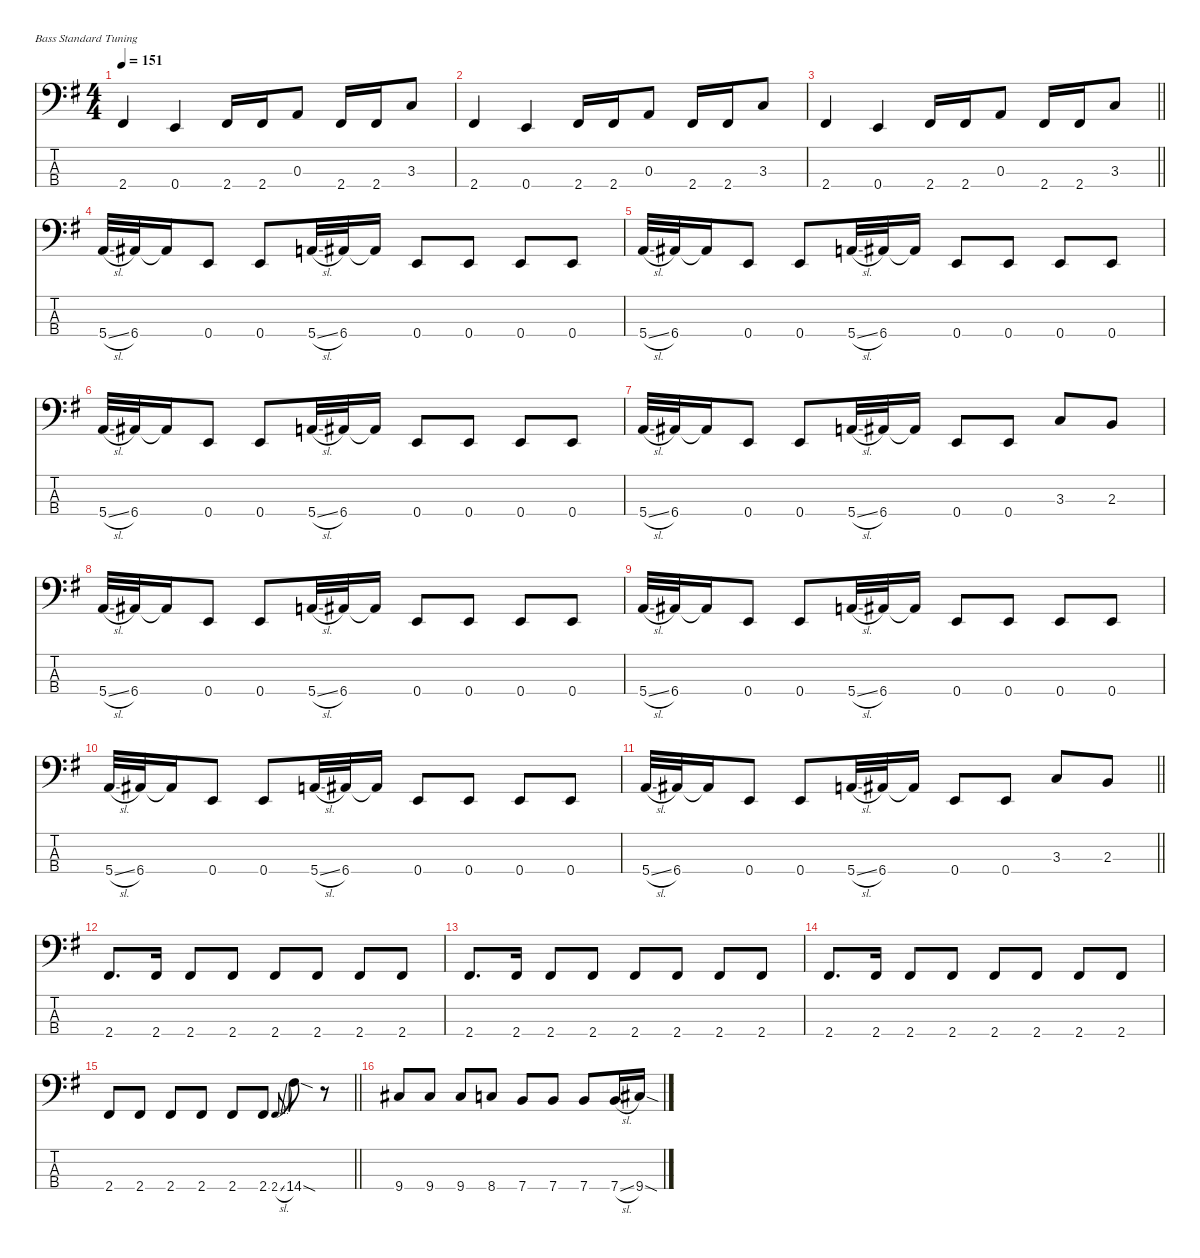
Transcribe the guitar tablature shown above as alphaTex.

\defaultSystemsLayout 4
\hideDynamics
\bracketExtendMode nobrackets
\singleTrackTrackNamePolicy hidden
\multiTrackTrackNamePolicy hidden
\otherSystemsTrackNameOrientation horizontal
\track ("Cliff Burton" "el.bs.") {instrument electricbassfinger}
\staff {score tabs}
\tuning (G2 D2 A1 E1)
\ts (4 4)
\tempo 151
\clef f4
\ks eminor
2.4{acc #}.4{dy f beam Up} 0.4{acc forcenatural}.4{beam Up} 2.4{acc #}.16{beam Up} 2.4{acc #}.16{beam Up} 0.3{acc forcenatural}.8{beam Up} 2.4{acc #}.16{beam Up} 2.4{acc #}.16{beam Up} 3.3{acc forcenatural}.8{beam Up} |
2.4{acc #}.4{beam Up} 0.4{acc forcenatural}.4{beam Up} 2.4{acc #}.16{beam Up} 2.4{acc #}.16{beam Up} 0.3{acc forcenatural}.8{beam Up} 2.4{acc #}.16{beam Up} 2.4{acc #}.16{beam Up} 3.3{acc forcenatural}.8{beam Up} |
\barLineRight lightlight
2.4{acc #}.4{beam Up} 0.4{acc forcenatural}.4{beam Up} 2.4{acc #}.16{beam Up} 2.4{acc #}.16{beam Up} 0.3{acc forcenatural}.8{beam Up} 2.4{acc #}.16{beam Up} 2.4{acc #}.16{beam Up} 3.3{acc forcenatural}.8{beam Up} |
5.4{sl acc forcenatural}.32{beam Up} 6.4{acc #}.32{beam Up} 6.4{t acc #}.16{beam Up} 0.4{acc forcenatural}.8{beam Up} 0.4{acc forcenatural}.8{beam Up} 5.4{sl acc forcenatural}.32{beam Up} 6.4{acc #}.32{beam Up} 6.4{t acc #}.16{beam Up} 0.4{acc forcenatural}.8{beam Up} 0.4{acc forcenatural}.8{beam Up} 0.4{acc forcenatural}.8{beam Up} 0.4{acc forcenatural}.8{beam Up} |
5.4{sl acc forcenatural}.32{beam Up} 6.4{acc #}.32{beam Up} 6.4{t acc #}.16{beam Up} 0.4{acc forcenatural}.8{beam Up} 0.4{acc forcenatural}.8{beam Up} 5.4{sl acc forcenatural}.32{beam Up} 6.4{acc #}.32{beam Up} 6.4{t acc #}.16{beam Up} 0.4{acc forcenatural}.8{beam Up} 0.4{acc forcenatural}.8{beam Up} 0.4{acc forcenatural}.8{beam Up} 0.4{acc forcenatural}.8{beam Up} |
5.4{sl acc forcenatural}.32{beam Up} 6.4{acc #}.32{beam Up} 6.4{t acc #}.16{beam Up} 0.4{acc forcenatural}.8{beam Up} 0.4{acc forcenatural}.8{beam Up} 5.4{sl acc forcenatural}.32{beam Up} 6.4{acc #}.32{beam Up} 6.4{t acc #}.16{beam Up} 0.4{acc forcenatural}.8{beam Up} 0.4{acc forcenatural}.8{beam Up} 0.4{acc forcenatural}.8{beam Up} 0.4{acc forcenatural}.8{beam Up} |
5.4{sl acc forcenatural}.32{beam Up} 6.4{acc #}.32{beam Up} 6.4{t acc #}.16{beam Up} 0.4{acc forcenatural}.8{beam Up} 0.4{acc forcenatural}.8{beam Up} 5.4{sl acc forcenatural}.32{beam Up} 6.4{acc #}.32{beam Up} 6.4{t acc #}.16{beam Up} 0.4{acc forcenatural}.8{beam Up} 0.4{acc forcenatural}.8{beam Up} 3.3{acc forcenatural}.8{beam Up} 2.3{acc forcenatural}.8{beam Up} |
5.4{sl acc forcenatural}.32{beam Up} 6.4{acc #}.32{beam Up} 6.4{t acc #}.16{beam Up} 0.4{acc forcenatural}.8{beam Up} 0.4{acc forcenatural}.8{beam Up} 5.4{sl acc forcenatural}.32{beam Up} 6.4{acc #}.32{beam Up} 6.4{t acc #}.16{beam Up} 0.4{acc forcenatural}.8{beam Up} 0.4{acc forcenatural}.8{beam Up} 0.4{acc forcenatural}.8{beam Up} 0.4{acc forcenatural}.8{beam Up} |
5.4{sl acc forcenatural}.32{beam Up} 6.4{acc #}.32{beam Up} 6.4{t acc #}.16{beam Up} 0.4{acc forcenatural}.8{beam Up} 0.4{acc forcenatural}.8{beam Up} 5.4{sl acc forcenatural}.32{beam Up} 6.4{acc #}.32{beam Up} 6.4{t acc #}.16{beam Up} 0.4{acc forcenatural}.8{beam Up} 0.4{acc forcenatural}.8{beam Up} 0.4{acc forcenatural}.8{beam Up} 0.4{acc forcenatural}.8{beam Up} |
5.4{sl acc forcenatural}.32{beam Up} 6.4{acc #}.32{beam Up} 6.4{t acc #}.16{beam Up} 0.4{acc forcenatural}.8{beam Up} 0.4{acc forcenatural}.8{beam Up} 5.4{sl acc forcenatural}.32{beam Up} 6.4{acc #}.32{beam Up} 6.4{t acc #}.16{beam Up} 0.4{acc forcenatural}.8{beam Up} 0.4{acc forcenatural}.8{beam Up} 0.4{acc forcenatural}.8{beam Up} 0.4{acc forcenatural}.8{beam Up} |
\barLineRight lightlight
5.4{sl acc forcenatural}.32{beam Up} 6.4{acc #}.32{beam Up} 6.4{t acc #}.16{beam Up} 0.4{acc forcenatural}.8{beam Up} 0.4{acc forcenatural}.8{beam Up} 5.4{sl acc forcenatural}.32{beam Up} 6.4{acc #}.32{beam Up} 6.4{t acc #}.16{beam Up} 0.4{acc forcenatural}.8{beam Up} 0.4{acc forcenatural}.8{beam Up} 3.3{acc forcenatural}.8{beam Up} 2.3{acc forcenatural}.8{beam Up} |
2.4{acc #}.8{d beam Up} 2.4{acc #}.16{beam Up} 2.4{acc #}.8{beam Up} 2.4{acc #}.8{beam Up} 2.4{acc #}.8{beam Up} 2.4{acc #}.8{beam Up} 2.4{acc #}.8{beam Up} 2.4{acc #}.8{beam Up} |
2.4{acc #}.8{d beam Up} 2.4{acc #}.16{beam Up} 2.4{acc #}.8{beam Up} 2.4{acc #}.8{beam Up} 2.4{acc #}.8{beam Up} 2.4{acc #}.8{beam Up} 2.4{acc #}.8{beam Up} 2.4{acc #}.8{beam Up} |
2.4{acc #}.8{d beam Up} 2.4{acc #}.16{beam Up} 2.4{acc #}.8{beam Up} 2.4{acc #}.8{beam Up} 2.4{acc #}.8{beam Up} 2.4{acc #}.8{beam Up} 2.4{acc #}.8{beam Up} 2.4{acc #}.8{beam Up} |
\barLineRight lightlight
2.4{acc #}.8{beam Up} 2.4{acc #}.8{beam Up} 2.4{acc #}.8{beam Up} 2.4{acc #}.8{beam Up} 2.4{acc #}.8{beam Up} 2.4{acc #}.8{beam Up} 2.4{sl acc #}.8{gr onbeat dy mf beam Up} 14.4{sod acc #}.8{dy f beam Down} r.8{beam Down} |
9.4{acc #}.8{beam Up} 9.4{acc #}.8{beam Up} 9.4{acc #}.8{beam Up} 8.4{acc forcenatural}.8{beam Up} 7.4{acc forcenatural}.8{beam Up} 7.4{acc forcenatural}.8{beam Up} 7.4{acc forcenatural}.8{beam Up} 7.4{sl acc forcenatural}.16{beam Up} 9.4{sod acc #}.16{beam Up}
